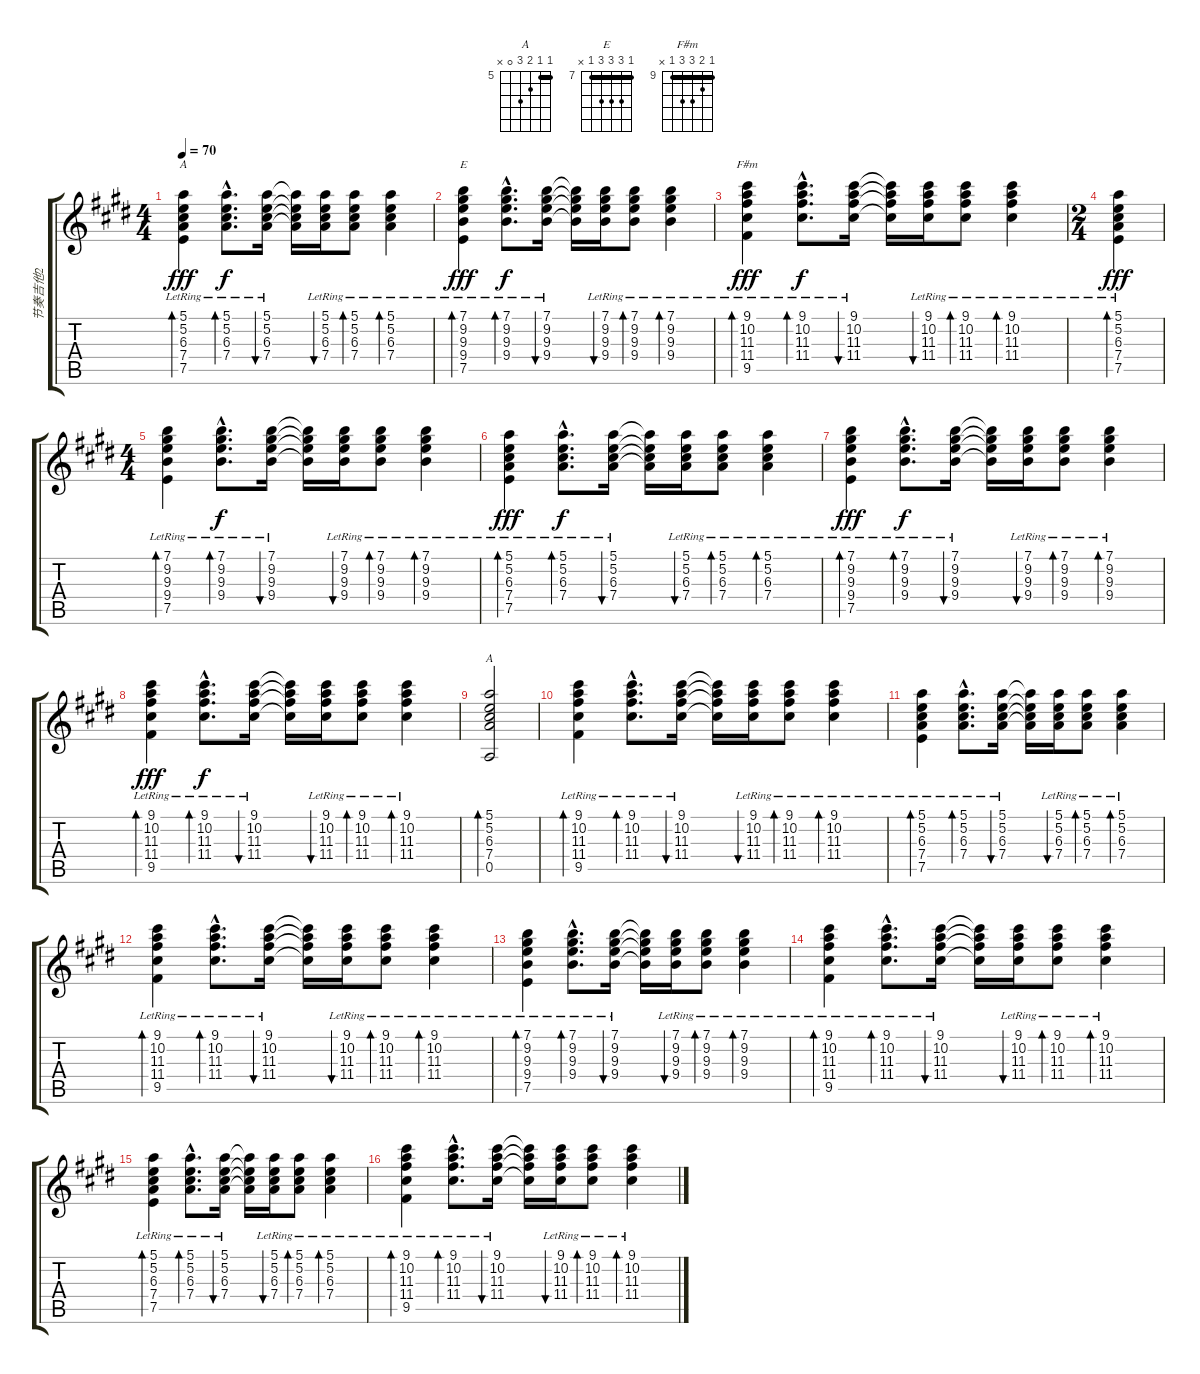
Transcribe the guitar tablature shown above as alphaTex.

\track ("节奏吉他2" "节奏吉他2") {instrument acousticguitarsteel}
\staff {score tabs}
\tuning (E4 B3 G3 D3 A2 E2) {hide}
\chord ("A" 5 5 6 7 7 5) {firstfret 5 barre 5}
\chord ("E" 7 9 9 9 7 x) {firstfret 7 barre 7}
\chord ("F#m" 9 10 11 11 9 x) {firstfret 9 barre 9}
\chord ("A" 5 5 6 7 0 x) {firstfret 5 barre 5}
\ts (4 4)
\tempo 70
\clef g2
\ks e
(5.1{lr} 5.2{lr} 6.3{lr} 7.4{lr} 7.5{lr}).4{bd 120 ch "A" dy fff} (5.1{hac lr} 5.2{hac lr} 6.3{hac lr} 7.4{hac lr}).8{d bd 30 dy f} (5.1{lr} 5.2{lr} 6.3{lr} 7.4{lr}).16{bu 30} (5.1{t} 5.2{t} 6.3{t} 7.4{t}).16 (5.1{lr} 5.2{lr} 6.3{lr} 7.4{lr}).16{bu 30} (5.1{lr} 5.2{lr} 6.3{lr} 7.4{lr}).8{bd 30} (5.1{lr} 5.2{lr} 6.3{lr} 7.4{lr}).4{bd 30} |
(7.1{lr} 9.2{lr} 9.3{lr} 9.4{lr} 7.5{lr}).4{bd 120 ch "E" dy fff} (7.1{hac lr} 9.2{hac lr} 9.3{hac lr} 9.4{hac lr}).8{d bd 30 dy f} (7.1{lr} 9.2{lr} 9.3{lr} 9.4{lr}).16{bu 30} (7.1{t} 9.2{t} 9.3{t} 9.4{t}).16 (7.1{lr} 9.2{lr} 9.3{lr} 9.4{lr}).16{bu 30} (7.1{lr} 9.2{lr} 9.3{lr} 9.4{lr}).8{bd 30} (7.1{lr} 9.2{lr} 9.3{lr} 9.4{lr}).4{bd 30} |
(9.1{lr} 10.2{lr} 11.3{lr} 11.4{lr} 9.5{lr}).4{bd 120 ch "F#m" dy fff} (9.1{hac lr} 10.2{hac lr} 11.3{hac lr} 11.4{hac lr}).8{d bd 30 dy f} (9.1{lr} 10.2{lr} 11.3{lr} 11.4{lr}).16{bu 30} (9.1{t} 10.2{t} 11.3{t} 11.4{t}).16 (9.1{lr} 10.2{lr} 11.3{lr} 11.4{lr}).16{bu 30} (9.1{lr} 10.2{lr} 11.3{lr} 11.4{lr}).8{bd 30} (9.1{lr} 10.2{lr} 11.3{lr} 11.4{lr}).4{bd 30} |
\ts (2 4)
(5.1{lr} 5.2{lr} 6.3{lr} 7.4{lr} 7.5{lr}).4{bd 120 dy fff} |
\ts (4 4)
(7.1{lr} 9.2{lr} 9.3{lr} 9.4{lr} 7.5{lr}).4{bd 120} (7.1{hac lr} 9.2{hac lr} 9.3{hac lr} 9.4{hac lr}).8{d bd 30 dy f} (7.1{lr} 9.2{lr} 9.3{lr} 9.4{lr}).16{bu 30} (7.1{t} 9.2{t} 9.3{t} 9.4{t}).16 (7.1{lr} 9.2{lr} 9.3{lr} 9.4{lr}).16{bu 30} (7.1{lr} 9.2{lr} 9.3{lr} 9.4{lr}).8{bd 30} (7.1{lr} 9.2{lr} 9.3{lr} 9.4{lr}).4{bd 30} |
(5.1{lr} 5.2{lr} 6.3{lr} 7.4{lr} 7.5{lr}).4{bd 120 dy fff} (5.1{hac lr} 5.2{hac lr} 6.3{hac lr} 7.4{hac lr}).8{d bd 30 dy f} (5.1{lr} 5.2{lr} 6.3{lr} 7.4{lr}).16{bu 30} (5.1{t} 5.2{t} 6.3{t} 7.4{t}).16 (5.1{lr} 5.2{lr} 6.3{lr} 7.4{lr}).16{bu 30} (5.1{lr} 5.2{lr} 6.3{lr} 7.4{lr}).8{bd 30} (5.1{lr} 5.2{lr} 6.3{lr} 7.4{lr}).4{bd 30} |
(7.1{lr} 9.2{lr} 9.3{lr} 9.4{lr} 7.5{lr}).4{bd 120 dy fff} (7.1{hac lr} 9.2{hac lr} 9.3{hac lr} 9.4{hac lr}).8{d bd 30 dy f} (7.1{lr} 9.2{lr} 9.3{lr} 9.4{lr}).16{bu 30} (7.1{t} 9.2{t} 9.3{t} 9.4{t}).16 (7.1{lr} 9.2{lr} 9.3{lr} 9.4{lr}).16{bu 30} (7.1{lr} 9.2{lr} 9.3{lr} 9.4{lr}).8{bd 30} (7.1{lr} 9.2{lr} 9.3{lr} 9.4{lr}).4{bd 30} |
(9.1{lr} 10.2{lr} 11.3{lr} 11.4{lr} 9.5{lr}).4{bd 120 dy fff} (9.1{hac lr} 10.2{hac lr} 11.3{hac lr} 11.4{hac lr}).8{d bd 30 dy f} (9.1{lr} 10.2{lr} 11.3{lr} 11.4{lr}).16{bu 30} (9.1{t} 10.2{t} 11.3{t} 11.4{t}).16 (9.1{lr} 10.2{lr} 11.3{lr} 11.4{lr}).16{bu 30} (9.1{lr} 10.2{lr} 11.3{lr} 11.4{lr}).8{bd 30} (9.1{lr} 10.2{lr} 11.3{lr} 11.4{lr}).4{bd 30} |
(5.1 5.2 6.3 7.4 0.5).2{bd 240 ch "A"} |
(9.1{lr} 10.2{lr} 11.3{lr} 11.4{lr} 9.5{lr}).4{bd 30} (9.1{hac lr} 10.2{hac lr} 11.3{hac lr} 11.4{hac lr}).8{d bd 30} (9.1{lr} 10.2{lr} 11.3{lr} 11.4{lr}).16{bu 30} (9.1{t} 10.2{t} 11.3{t} 11.4{t}).16 (9.1{lr} 10.2{lr} 11.3{lr} 11.4{lr}).16{bu 30} (9.1{lr} 10.2{lr} 11.3{lr} 11.4{lr}).8{bd 30} (9.1{lr} 10.2{lr} 11.3{lr} 11.4{lr}).4{bd 30} |
(5.1{lr} 5.2{lr} 6.3{lr} 7.4{lr} 7.5{lr}).4{bd 30} (5.1{hac lr} 5.2{hac lr} 6.3{hac lr} 7.4{hac lr}).8{d bd 30} (5.1{lr} 5.2{lr} 6.3{lr} 7.4{lr}).16{bu 30} (5.1{t} 5.2{t} 6.3{t} 7.4{t}).16 (5.1{lr} 5.2{lr} 6.3{lr} 7.4{lr}).16{bu 30} (5.1{lr} 5.2{lr} 6.3{lr} 7.4{lr}).8{bd 30} (5.1{lr} 5.2{lr} 6.3{lr} 7.4{lr}).4{bd 30} |
(9.1{lr} 10.2{lr} 11.3{lr} 11.4{lr} 9.5{lr}).4{bd 30} (9.1{hac lr} 10.2{hac lr} 11.3{hac lr} 11.4{hac lr}).8{d bd 30} (9.1{lr} 10.2{lr} 11.3{lr} 11.4{lr}).16{bu 30} (9.1{t} 10.2{t} 11.3{t} 11.4{t}).16 (9.1{lr} 10.2{lr} 11.3{lr} 11.4{lr}).16{bu 30} (9.1{lr} 10.2{lr} 11.3{lr} 11.4{lr}).8{bd 30} (9.1{lr} 10.2{lr} 11.3{lr} 11.4{lr}).4{bd 30} |
(7.1{lr} 9.2{lr} 9.3{lr} 9.4{lr} 7.5{lr}).4{bd 30} (7.1{hac lr} 9.2{hac lr} 9.3{hac lr} 9.4{hac lr}).8{d bd 30} (7.1{lr} 9.2{lr} 9.3{lr} 9.4{lr}).16{bu 30} (7.1{t} 9.2{t} 9.3{t} 9.4{t}).16 (7.1{lr} 9.2{lr} 9.3{lr} 9.4{lr}).16{bu 30} (7.1{lr} 9.2{lr} 9.3{lr} 9.4{lr}).8{bd 30} (7.1{lr} 9.2{lr} 9.3{lr} 9.4{lr}).4{bd 30} |
(9.1{lr} 10.2{lr} 11.3{lr} 11.4{lr} 9.5{lr}).4{bd 30} (9.1{hac lr} 10.2{hac lr} 11.3{hac lr} 11.4{hac lr}).8{d bd 30} (9.1{lr} 10.2{lr} 11.3{lr} 11.4{lr}).16{bu 30} (9.1{t} 10.2{t} 11.3{t} 11.4{t}).16 (9.1{lr} 10.2{lr} 11.3{lr} 11.4{lr}).16{bu 30} (9.1{lr} 10.2{lr} 11.3{lr} 11.4{lr}).8{bd 30} (9.1{lr} 10.2{lr} 11.3{lr} 11.4{lr}).4{bd 30} |
(5.1{lr} 5.2{lr} 6.3{lr} 7.4{lr} 7.5{lr}).4{bd 30} (5.1{hac lr} 5.2{hac lr} 6.3{hac lr} 7.4{hac lr}).8{d bd 30} (5.1{lr} 5.2{lr} 6.3{lr} 7.4{lr}).16{bu 30} (5.1{t} 5.2{t} 6.3{t} 7.4{t}).16 (5.1{lr} 5.2{lr} 6.3{lr} 7.4{lr}).16{bu 30} (5.1{lr} 5.2{lr} 6.3{lr} 7.4{lr}).8{bd 30} (5.1{lr} 5.2{lr} 6.3{lr} 7.4{lr}).4{bd 30} |
(9.1{lr} 10.2{lr} 11.3{lr} 11.4{lr} 9.5{lr}).4{bd 60} (9.1{hac lr} 10.2{hac lr} 11.3{hac lr} 11.4{hac lr}).8{d bd 30} (9.1{lr} 10.2{lr} 11.3{lr} 11.4{lr}).16{bu 30} (9.1{t} 10.2{t} 11.3{t} 11.4{t}).16 (9.1{lr} 10.2{lr} 11.3{lr} 11.4{lr}).16{bu 30} (9.1{lr} 10.2{lr} 11.3{lr} 11.4{lr}).8{bd 30} (9.1{lr} 10.2{lr} 11.3{lr} 11.4{lr}).4{bd 30}
